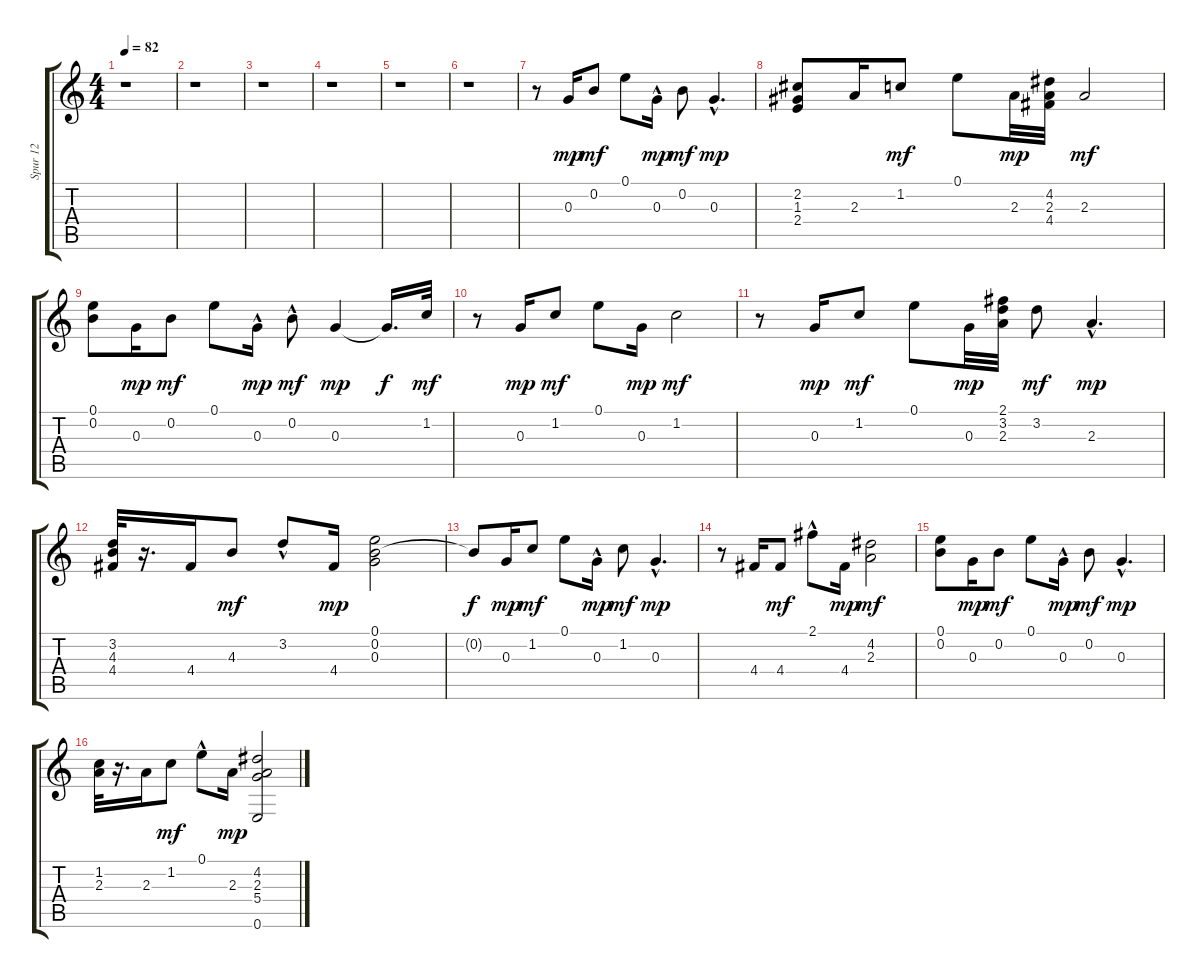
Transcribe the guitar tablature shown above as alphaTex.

\track ("Spur 12" "Spur 12") {instrument acousticguitarnylon}
\staff {score tabs}
\tuning (E4 B3 G3 D3 A2 E2) {hide}
\ts (4 4)
\tempo 82
\clef g2
\ks c
r.1{dy mp instrument acousticguitarnylon} |
r.1 |
r.1 |
r.1 |
r.1 |
r.1 |
r.8 0.3.16 0.2.8{dy mf} 0.1.8 0.3{hac}.16{dy mp} 0.2.8{dy mf} 0.3{hac}.4{d dy mp} |
(2.2 1.3 2.4).8 2.3.16 1.2.8{dy mf} 0.1.8 2.3.32{dy mp} (4.2 2.3 4.4).32 2.3.2{dy mf} |
(0.1 0.2).8 0.3.16{dy mp} 0.2.8{dy mf} 0.1.8 0.3{hac}.16{dy mp} 0.2{hac}.8{dy mf} 0.3.4{dy mp} 0.3{t}.16{d dy f} 1.2.32{dy mf} |
r.8 0.3.16{dy mp} 1.2.8{dy mf} 0.1.8 0.3.16{dy mp} 1.2.2{dy mf} |
r.8 0.3.16{dy mp} 1.2.8{dy mf} 0.1.8 0.3.32{dy mp} (2.1 3.2 2.3).32 3.2.8{dy mf} 2.3{hac}.4{d dy mp} |
(3.2 4.3 4.4).32 r.16{d} 4.4.16 4.3.8{dy mf} 3.2{hac}.8 4.4.16{dy mp} (0.1 0.2 0.3).2 |
0.2{t}.8{dy f} 0.3.16{dy mp} 1.2.8{dy mf} 0.1.8 0.3{hac}.16{dy mp} 1.2.8{dy mf} 0.3{hac}.4{d dy mp} |
r.8 4.4.16 4.4.8{dy mf} 2.1{hac}.8 4.4.16{dy mp} (4.2 2.3).2{dy mf} |
(0.1 0.2).8 0.3.16{dy mp} 0.2.8{dy mf} 0.1.8 0.3{hac}.16{dy mp} 0.2.8{dy mf} 0.3{hac}.4{d dy mp} |
(1.2 2.3).32 r.16{d} 2.3.16 1.2.8{dy mf} 0.1{hac}.8 2.3.16{dy mp} (4.2 2.3 5.4 0.6).2
